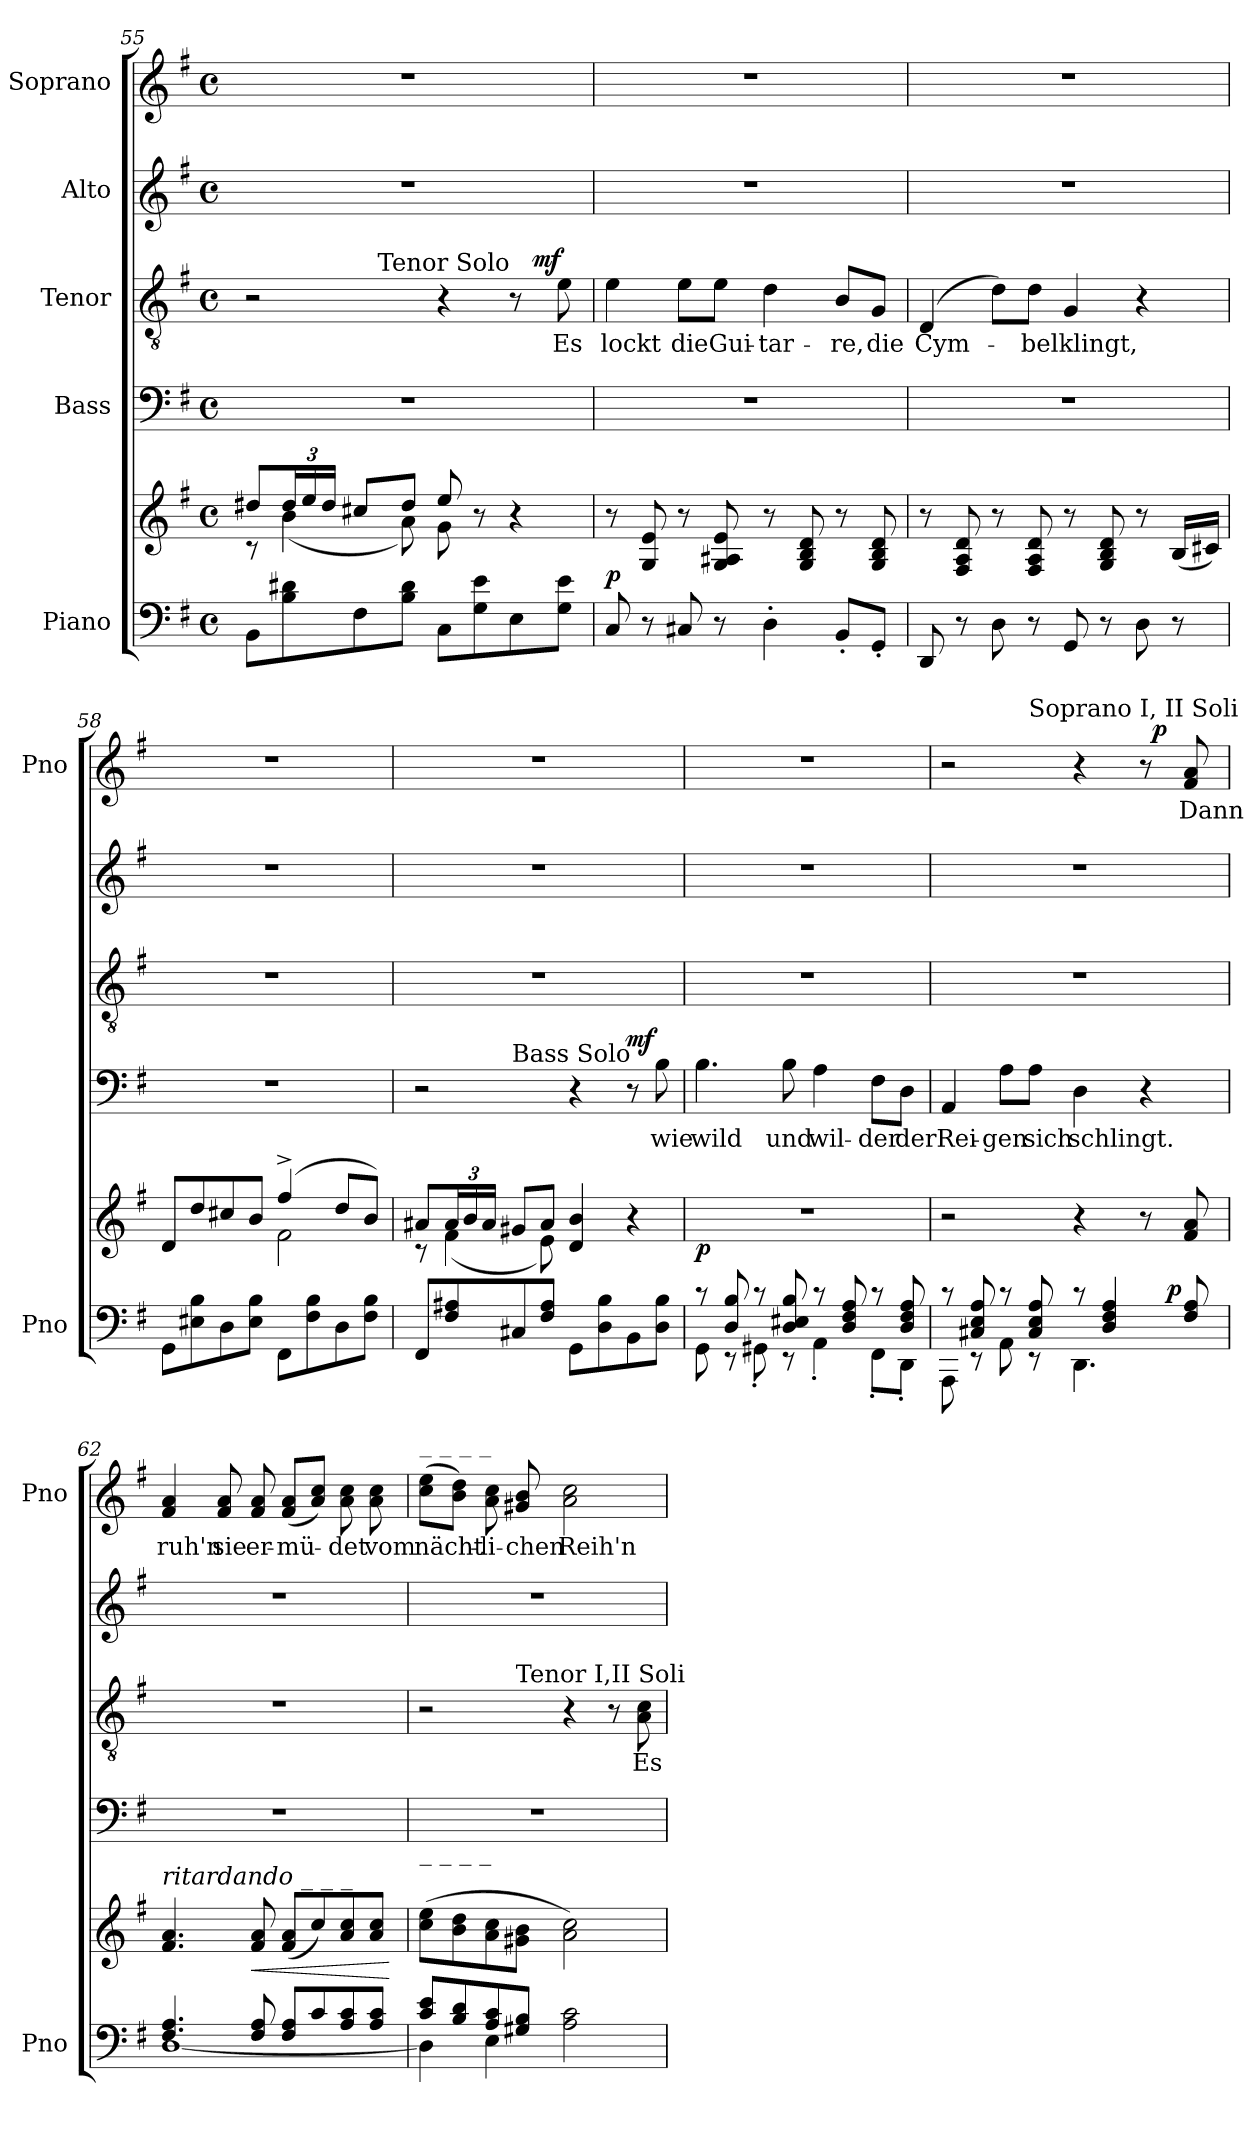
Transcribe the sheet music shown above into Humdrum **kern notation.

**kern	**kern	**dynam	**kern	**text	**dynam	**kern	**text	**dynam	**kern	**kern	**text	**dynam
*part5	*part5	*part5	*part4	*part4	*part4	*part3	*part3	*part3	*part2	*part1	*part1	*part1
*staff6	*staff5	*staff5/6	*staff4	*staff4	*staff4	*staff3	*staff3	*staff3	*staff2	*staff1	*staff1	*staff1
*I"Piano	*	*	*I"Bass	*	*	*I"Tenor	*	*	*I"Alto	*I"Soprano	*	*
*I'Pno	*	*	*	*	*	*	*	*	*	*I'Pno	*	*
!!LO:LB:g=z
*clefF4	*clefG2	*	*clefF4	*	*	*clefGv2	*	*	*clefG2	*clefG2	*	*
*k[f#]	*k[f#]	*	*k[f#]	*	*	*k[f#]	*	*	*k[f#]	*k[f#]	*	*
*e:	*e:	*	*e:	*	*	*e:	*	*	*e:	*e:	*	*
*M4/4	*M4/4	*	*M4/4	*	*	*M4/4	*	*	*M4/4	*M4/4	*	*
*met(c)	*met(c)	*	*met(c)	*	*	*met(c)	*	*	*met(c)	*met(c)	*	*
=55	=55	=55	=55	=55	=55	=55	=55	=55	=55	=55	=55	=55
*	*^	*	*	*	*	*^	*	*	*	*	*	*
*	*	*	*	*	*	*	*	*^	*	*	*	*	*	*
8BB\L	8dd#X/L	8rc	.	1r	.	.	2r	2ryy	4ryy	.	.	1r	1r	.	.
8B\ 8d#X\	24dd#/L	(4b\	.	.	.	.	.	.	.	.	.	.	.	.	.
.	24ee/	.	.	.	.	.	.	.	.	.	.	.	.	.	.
.	24dd#/JJ	.	.	.	.	.	.	.	.	.	.	.	.	.	.
8F#\	8cc#X/L	.	.	.	.	.	.	.	16ryy	.	.	.	.	.	.
!	!	!	!	!	!	!	!	!	!LO:TX:a:t=Tenor Solo	!	!	!	!	!	!
.	.	.	.	.	.	.	.	.	2ryy	.	.	.	.	.	.
8B\ 8d#\J	8dd#/J	8a\)	.	.	.	.	.	.	.	.	.	.	.	.	.
8C\L	8ee/	8g\	.	.	.	.	4r	4ryy	.	.	.	.	.	.	.
8G\ 8e\	8r	4.ryy	.	.	.	.	.	.	.	.	.	.	.	.	.
8E\	4r	.	.	.	.	.	8r	16ryy	.	.	.	.	.	.	.
!	!	!	!	!	!	!	!	!	!	!	!LO:DY:a	!	!	!	!
.	.	.	.	.	.	.	.	8.ryy	8.ryy	.	mf	.	.	.	.
8G\ 8e\J	.	.	.	.	.	.	8e\	.	.	Es	.	.	.	.	.
*	*v	*v	*	*	*	*	*	*	*	*	*	*	*	*	*
=56	=56	=56	=56	=56	=56	=56	=56	=56	=56	=56	=56	=56	=56	=56
!	!	!LO:DY:a=2	!	!	!	!	!	!	!	!	!	!	!	!
*	*	*	*	*	*	*v	*v	*v	*	*	*	*	*	*
8C/	8r	p	1r	.	.	4e\	lockt	.	1r	1r	.	.
8r	8G/ 8e/	.	.	.	.	.	.	.	.	.	.	.
8C#X/	8r	.	.	.	.	8e\L	die	.	.	.	.	.
8r	8G/ 8A#X/ 8e/	.	.	.	.	8e\J	Gui-	.	.	.	.	.
4D'>\	8r	.	.	.	.	4d\	-tar-	.	.	.	.	.
.	8G/ 8B/ 8d/	.	.	.	.	.	.	.	.	.	.	.
8BB'</L	8r	.	.	.	.	8B/L	-re,	.	.	.	.	.
8GG'</J	8G/ 8B/ 8d/	.	.	.	.	8G/J	die	.	.	.	.	.
=57	=57	=57	=57	=57	=57	=57	=57	=57	=57	=57	=57	=57
8DD/	8r	.	1r	.	.	(4D/	Cym-	.	1r	1r	.	.
8r	8F#/ 8A/ 8d/	.	.	.	.	.	.	.	.	.	.	.
8D\	8r	.	.	.	.	8d\L)	.	.	.	.	.	.
8r	8F#/ 8A/ 8d/	.	.	.	.	8d\J	-bel	.	.	.	.	.
8GG/	8r	.	.	.	.	4G/	klingt,	.	.	.	.	.
8r	8G/ 8B/ 8d/	.	.	.	.	.	.	.	.	.	.	.
8D\	8r	.	.	.	.	4r	.	.	.	.	.	.
8r	(16B/LL	.	.	.	.	.	.	.	.	.	.	.
.	16c#X/JJ)	.	.	.	.	.	.	.	.	.	.	.
=58	=58	=58	=58	=58	=58	=58	=58	=58	=58	=58	=58	=58
*	*^	*	*	*	*	*	*	*	*	*	*	*
8GG\L	8d/L	2ryy	.	1r	.	.	1r	.	.	1r	1r	.	.
8E#X\ 8B\	8dd/	.	.	.	.	.	.	.	.	.	.	.	.
8D\	8cc#X/	.	.	.	.	.	.	.	.	.	.	.	.
8E#\ 8B\J	8b/J	.	.	.	.	.	.	.	.	.	.	.	.
8FF#\L	(4ff#^>/	2f#\	.	.	.	.	.	.	.	.	.	.	.
8F#\ 8B\	.	.	.	.	.	.	.	.	.	.	.	.	.
8D\	8dd/L	.	.	.	.	.	.	.	.	.	.	.	.
8F#\ 8B\J	8b/J)	.	.	.	.	.	.	.	.	.	.	.	.
!!LO:LB:g=z
=59	=59	=59	=59	=59	=59	=59	=59	=59	=59	=59	=59	=59	=59
*	*	*	*	*^	*	*	*	*	*	*	*	*	*
8FF#/L	8a#X/L	8rc	.	2r	4ryy	.	.	1r	.	.	1r	1r	.	.
8F#/ 8A#X/	24a#/L	(4f#\	.	.	.	.	.	.	.	.	.	.	.	.
.	24b/	.	.	.	.	.	.	.	.	.	.	.	.	.
.	24a#/JJ	.	.	.	.	.	.	.	.	.	.	.	.	.
!	!	!	!	!	!LO:TX:a:t=Bass Solo	!	!	!	!	!	!	!	!	!
8C#X/	8g#X/L	.	.	.	2.ryy	.	.	.	.	.	.	.	.	.
8F#/ 8A#/J	8a#/J	8e\)	.	.	.	.	.	.	.	.	.	.	.	.
8GG\L	4d/ 4b/	2ryy	.	4r	.	.	.	.	.	.	.	.	.	.
8D\ 8B\	.	.	.	.	.	.	.	.	.	.	.	.	.	.
!	!	!	!	!	!	!	!LO:DY:a	!	!	!	!	!	!	!
8BB\	4r	.	.	8r	.	.	mf	.	.	.	.	.	.	.
8D\ 8B\J	.	.	.	8B\	.	wie	.	.	.	.	.	.	.	.
*	*v	*v	*	*	*	*	*	*	*	*	*	*	*	*
=60	=60	=60	=60	=60	=60	=60	=60	=60	=60	=60	=60	=60	=60
*^	*	*	*	*	*	*	*	*	*	*	*	*	*
!	!	!	!LO:DY:b	!	!	!	!	!	!	!	!	!	!	!
*	*	*	*	*v	*v	*	*	*	*	*	*	*	*	*
8rc	8GG\	1r	p	4.B\	wild	.	1r	.	.	1r	1r	.	.
8D/ 8B/	8rEE	.	.	.	.	.	.	.	.	.	.	.	.
8rc	8GG#X'<\	.	.	.	.	.	.	.	.	.	.	.	.
8D/ 8E#X/ 8B/	8rEE	.	.	8B\	und	.	.	.	.	.	.	.	.
8rc	4AA'<\	.	.	4A\	wil-	.	.	.	.	.	.	.	.
8D/ 8F#/ 8A/	.	.	.	.	.	.	.	.	.	.	.	.	.
8rc	8FF#'<\L	.	.	8F#\L	-der	.	.	.	.	.	.	.	.
8D/ 8F#/ 8A/	8DD'<\J	.	.	8D\J	der	.	.	.	.	.	.	.	.
=61	=61	=61	=61	=61	=61	=61	=61	=61	=61	=61	=61	=61	=61
*	*^	*	*	*	*	*	*	*	*	*	*^	*	*
*	*	*	*	*	*	*	*	*	*	*	*	*	*^	*	*
*	*	*	*	*	*	*	*	*	*	*	*	*	*	*^	*	*
8rc	8AAA\	3%2ryy	2r	.	4AA/	Rei-	.	1r	.	.	1r	2r	2ryy	2ryy	4.ryy	.	.
8C#X/ 8E/ 8A/	8rEE	.	.	.	.	.	.	.	.	.	.	.	.	.	.	.	.
8rc	8AA\	.	.	.	8A\L	-gen	.	.	.	.	.	.	.	.	.	.	.
!	!	!	!	!	!	!	!	!	!	!	!	!	!	!	!LO:TX:a:t=Soprano I, II Soli	!	!
8C#/ 8E/ 8A/	8rEE	.	.	.	8A\J	sich	.	.	.	.	.	.	.	.	2ryy	.	.
8rc	4.DD\	.	4r	.	4D\	schlingt.	.	.	.	.	.	4r	4ryy	4ryy	.	.	.
4D/ 4F#/ 4A/	.	.	.	.	.	.	.	.	.	.	.	.	.	.	.	.	.
.	.	12...ryy	.	.	.	.	.	.	.	.	.	.	.	.	.	.	.
.	.	.	8r	.	4r	.	.	.	.	.	.	8r	8ryy	32ryy	.	.	.
!	!	!	!	!	!	!	!	!	!	!	!	!	!	!	!	!	!LO:DY:a
.	.	.	.	.	.	.	.	.	.	.	.	.	.	8..ryy	.	.	p
!	!	!	!	!LO:DY:a=2	!	!	!	!	!	!	!	!	!	!	!	!	!
.	.	6ryy	.	p	.	.	.	.	.	.	.	.	.	.	.	.	.
8F#/ 8A/	8ryy	.	8f#/ 8a/	.	.	.	.	.	.	.	.	8f#/ 8a/	8ryy	.	8ryy	Dann	.
.	.	96ryy	.	.	.	.	.	.	.	.	.	.	.	.	.	.	.
=62	=62	=62	=62	=62	=62	=62	=62	=62	=62	=62	=62	=62	=62	=62	=62	=62	=62
!	!	!	!	!	!	!	!	!	!	!	!	!LO:TX:a:i:t=ritardando  _          _          _	!	!	!	!	!
!	!	!	!LO:TX:a:i:t=ritardando  _          _          _	!	!	!	!	!	!	!	!	!	!	!	!	!	!
*	*v	*v	*	*	*	*	*	*	*	*	*	*v	*v	*v	*v	*	*
4.F#/ 4.A/	[<1D	4.f#/ 4.a/	.	1r	.	.	1r	.	.	1r	4f#/ 4a/	ruh'n	.
.	.	.	.	.	.	.	.	.	.	.	8f#/ 8a/	sie	.
!	!	!	!LO:HP:b	!	!	!	!	!	!	!	!	!	!
8F#/ 8A/	.	8f#/ 8a/	<	.	.	.	.	.	.	.	8f#/ 8a/	er-	.
8F#/ 8A/L	.	(8f#/ 8a/L	.	.	.	.	.	.	.	.	(8f#/ 8a/L	-mü-	.
8c/	.	8cc/)	.	.	.	.	.	.	.	.	8a/ 8cc/J)	.	.
8A/ 8c/	.	8a/ 8cc/	.	.	.	.	.	.	.	.	8a\ 8cc\	-det	.
8A/ 8c/J	.	8a/ 8cc/J	.	.	.	.	.	.	.	.	8a\ 8cc\	vom	.
*v	*v	*	*	*	*	*	*	*	*	*	*	*	*
.	.	[	.	.	.	.	.	.	.	.	.	.
!!LO:PB:g=z
=63	=63	=63	=63	=63	=63	=63	=63	=63	=63	=63	=63	=63
*^	*	*	*	*	*	*	*	*	*	*	*	*
!	!	!	!	!	!	!	!	!	!	!	!LO:TX:a:i:t=_          _          _          _	!	!
!	!	!LO:TX:a:i:t=_          _          _          _	!	!	!	!	!	!	!	!	!	!	!
*	*	*	*	*	*	*	*^	*	*	*	*	*	*
8c/ 8e/L	4D\]	(8cc\ 8ee\L	.	1r	.	.	2r	4.ryy	.	.	1r	(8cc\ 8ee\L	nächt-	.
8B/ 8d/	.	8b\ 8dd\	.	.	.	.	.	.	.	.	.	8b\ 8dd\J)	.	.
8A/ 8c/	4E\	8a\ 8cc\	.	.	.	.	.	.	.	.	.	8a\ 8cc\	-li-	.
!	!	!	!	!	!	!	!	!LO:TX:a:t=Tenor I,II Soli	!	!	!	!	!	!
8G#X/ 8B/J	.	8g#X\ 8b\J	.	.	.	.	.	2ryy	.	.	.	8g#X/ 8b/	-chen	.
2A\ 2c\	2ryy	2a\ 2cc\)	.	.	.	.	4r	.	.	.	.	2a\ 2cc\	Reih'n	.
.	.	.	.	.	.	.	8r	.	.	.	.	.	.	.
.	.	.	.	.	.	.	8A\ 8c\	8ryy	Es	.	.	.	.	.
*v	*v	*	*	*	*	*	*v	*v	*	*	*	*	*	*
=	=	=	=	=	=	=	=	=	=	=	=	=
*-	*-	*-	*-	*-	*-	*-	*-	*-	*-	*-	*-	*-
